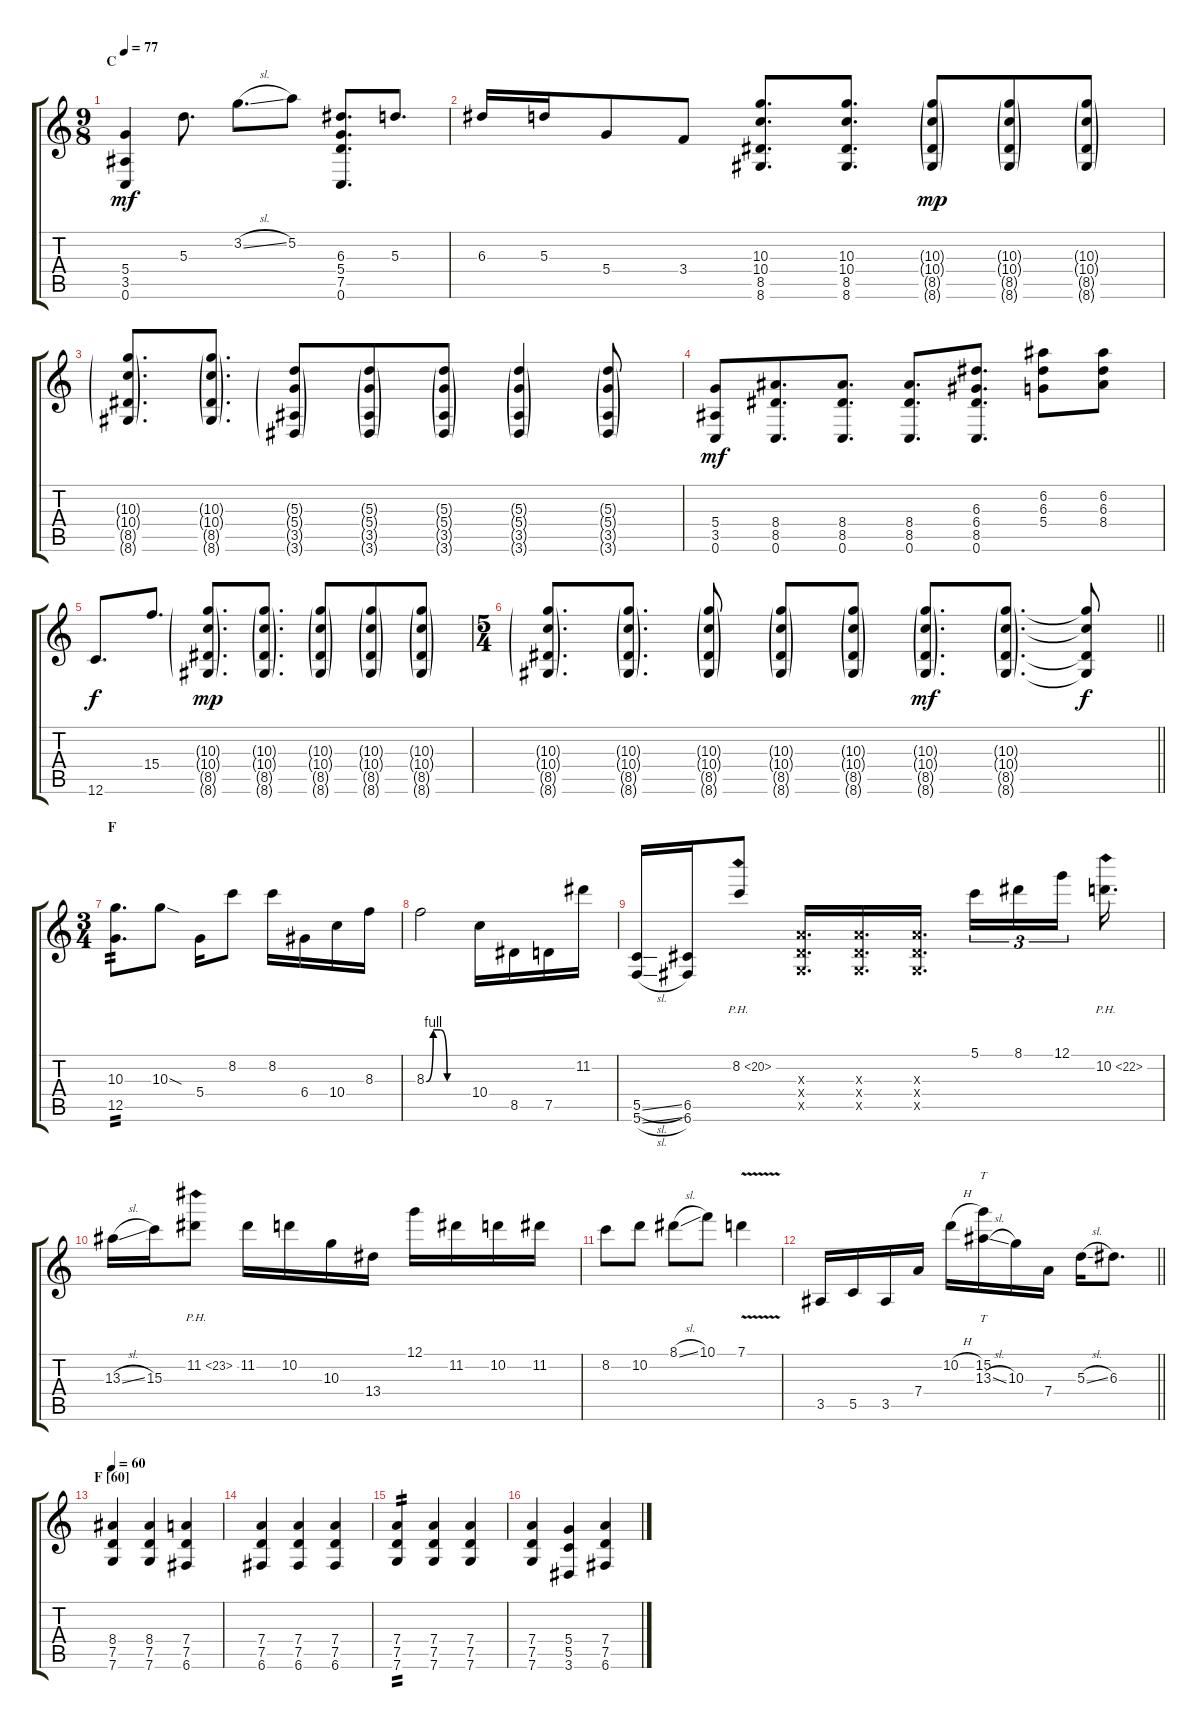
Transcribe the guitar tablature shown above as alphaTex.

\track "" {instrument overdrivenguitar}
\staff {score tabs}
\tuning (G4 E4 A3 D3 G2 C2) {hide}
\ts (9 8)
\section ("" "C")
\tempo 77
\clef g2
\ks c
(5.4 3.5 0.6).4{dy mf} 5.3.8{d} 3.2{sl}.8{d} 5.2.8 (6.3 5.4 7.5 0.6).8{d} 5.3.8{d} |
6.3.16 5.3.16 5.4.8 3.4.8 (10.3 10.4 8.5 8.6).8{d} (10.3 10.4 8.5 8.6).8{d} (10.3{g} 10.4{g} 8.5{g} 8.6{g}).8{dy mp} (10.3{g} 10.4{g} 8.5{g} 8.6{g}).8 (10.3{g} 10.4{g} 8.5{g} 8.6{g}).8 |
(10.3{g} 10.4{g} 8.5{g} 8.6{g}).8{d} (10.3{g} 10.4{g} 8.5{g} 8.6{g}).8{d} (5.3{g} 5.4{g} 3.5{g} 3.6{g}).8 (5.3{g} 5.4{g} 3.5{g} 3.6{g}).8 (5.3{g} 5.4{g} 3.5{g} 3.6{g}).8 (5.3{g} 5.4{g} 3.5{g} 3.6{g}).4 (5.3{g} 5.4{g} 3.5{g} 3.6{g}).8 |
(5.4 3.5 0.6).8{dy mf} (8.4 8.5 0.6).8{d} (8.4 8.5 0.6).8{d} (8.4 8.5 0.6).8{d} (6.3 6.4 8.5 0.6).8{d} (6.2 6.3 5.4).8 (6.2 6.3 8.4).8 |
12.6.8{d dy f} 15.4.8{d} (10.3{g} 10.4{g} 8.5{g} 8.6{g}).8{d dy mp} (10.3{g} 10.4{g} 8.5{g} 8.6{g}).8{d} (10.3{g} 10.4{g} 8.5{g} 8.6{g}).8 (10.3{g} 10.4{g} 8.5{g} 8.6{g}).8 (10.3{g} 10.4{g} 8.5{g} 8.6{g}).8 |
\ts (5 4)
\barLineRight lightlight
(10.3{g} 10.4{g} 8.5{g} 8.6{g}).8{d} (10.3{g} 10.4{g} 8.5{g} 8.6{g}).8{d} (10.3{g} 10.4{g} 8.5{g} 8.6{g}).8 (10.3{g} 10.4{g} 8.5{g} 8.6{g}).8 (10.3{g} 10.4{g} 8.5{g} 8.6{g}).8 (10.3{g} 10.4{g} 8.5{g} 8.6{g}).8{d dy mf} (10.3{g} 10.4{g} 8.5{g} 8.6{g}).8{d} (10.3{t} 10.4{t} 8.5{t} 8.6{t}).8{dy f} |
\ts (3 4)
\section ("" "F")
(10.3 12.5).8{d tp 2} 10.3{sod}.8 5.4.16 8.2.8 8.2.16 6.4.16 10.4.16 8.3.16 |
8.3{be (custom 0 0 10 4 20 4 30 0 60 0)}.2 10.4.16 8.5.16 7.5.16 11.2.16 |
(5.5{sl} 5.6{sl}).16 (6.5 6.6).16 8.2{ph 12}.8 (0.3{x} 0.4{x} 0.5{x}).16{d} (0.3{x} 0.4{x} 0.5{x}).16{d} (0.3{x} 0.4{x} 0.5{x}).16{d} 5.1.16{tu (3 2)} 8.1.16{tu (3 2)} 12.1.16{tu (3 2) beam splitsecondary} 10.2{ph 12}.16{d} |
13.3{sl}.16 15.3.16 11.2{ph 12}.8 11.2.16 10.2.16 10.3.16 13.4.16 12.1.16 11.2.16 10.2.16 11.2.16 |
8.2.8 10.2.8 8.1{sl}.8 10.1.8 7.1{v}.4 |
\barLineRight lightlight
3.5.16 5.5.16 3.5.16 7.4.16 10.2{h}.16 (15.2 13.3{sl}).16{tt} 10.3.16 7.4.16 5.3{sl}.16 6.3.8{d} |
\section ("" "F [60]")
\tempo 60
(8.4 7.5 7.6).4 (8.4 7.5 7.6).4 (7.4 7.5 6.6).4 |
(7.4 7.5 6.6).4 (7.4 7.5 6.6).4 (7.4 7.5 6.6).4 |
(7.4 7.5 7.6).4{tp 2} (7.4 7.5 7.6).4 (7.4 7.5 7.6).4 |
(7.4 7.5 7.6).4 (5.4 5.5 3.6).4 (7.4 7.5 6.6).4
